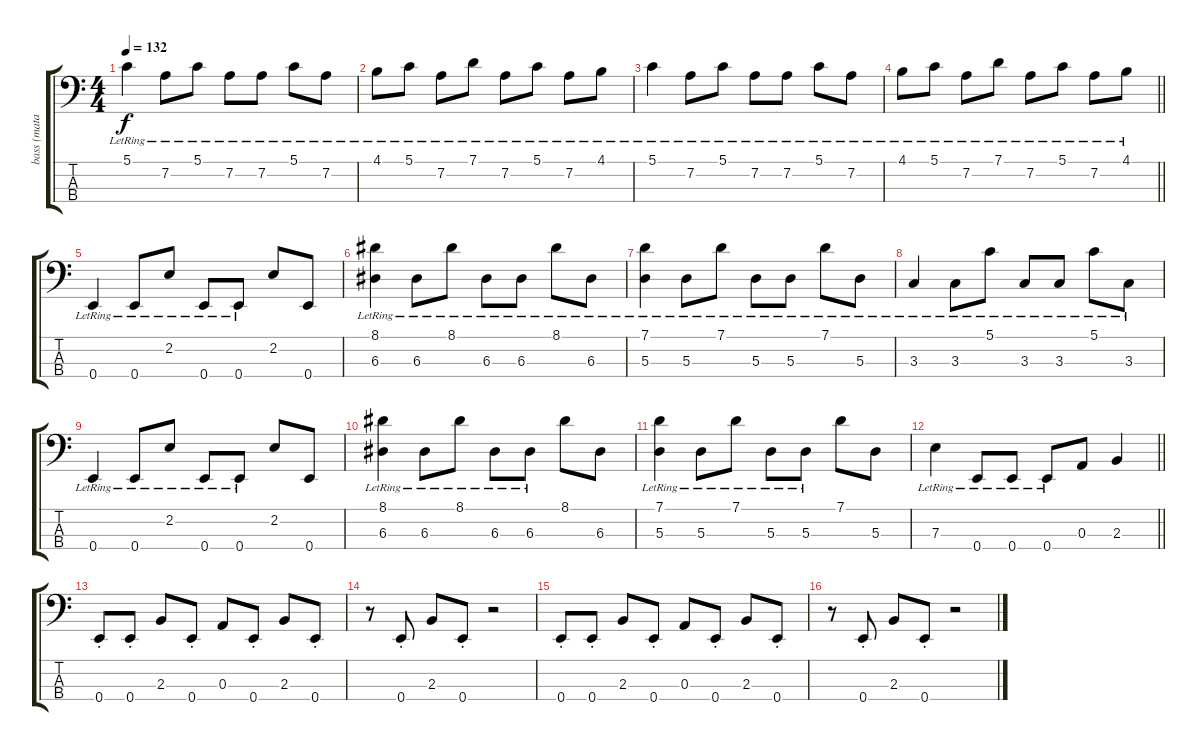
\track ("bass (matatabi)" "bass (mata") {instrument electricbasspick}
\staff {score tabs}
\tuning (G2 D2 A1 E1) {hide}
\ts (4 4)
\tempo 132
\clef f4
\ks c
5.1{lr}.4{dy f} 7.2{lr}.8 5.1{lr}.8 7.2{lr}.8 7.2{lr}.8 5.1{lr}.8 7.2{lr}.8 |
4.1{lr}.8 5.1{lr}.8 7.2{lr}.8 7.1{lr}.8 7.2{lr}.8 5.1{lr}.8 7.2{lr}.8 4.1{lr}.8 |
5.1{lr}.4 7.2{lr}.8 5.1{lr}.8 7.2{lr}.8 7.2{lr}.8 5.1{lr}.8 7.2{lr}.8 |
\barLineRight lightlight
4.1{lr}.8 5.1{lr}.8 7.2{lr}.8 7.1{lr}.8 7.2{lr}.8 5.1{lr}.8 7.2{lr}.8 4.1{lr}.8 |
\section ("" "")
0.4{lr}.4 0.4{lr}.8 2.2{lr}.8 0.4{lr}.8 0.4{lr}.8 2.2.8 0.4.8 |
(8.1{lr} 6.3{lr}).4 6.3{lr}.8 8.1{lr}.8 6.3{lr}.8 6.3{lr}.8 8.1{lr}.8 6.3{lr}.8 |
(7.1{lr} 5.3{lr}).4 5.3{lr}.8 7.1{lr}.8 5.3{lr}.8 5.3{lr}.8 7.1{lr}.8 5.3{lr}.8 |
3.3{lr}.4 3.3{lr}.8 5.1{lr}.8 3.3{lr}.8 3.3{lr}.8 5.1{lr}.8 3.3{lr}.8 |
0.4{lr}.4 0.4{lr}.8 2.2{lr}.8 0.4{lr}.8 0.4{lr}.8 2.2.8 0.4.8 |
(8.1{lr} 6.3{lr}).4 6.3{lr}.8 8.1{lr}.8 6.3{lr}.8 6.3{lr}.8 8.1.8 6.3.8 |
(7.1{lr} 5.3{lr}).4 5.3{lr}.8 7.1{lr}.8 5.3{lr}.8 5.3{lr}.8 7.1.8 5.3.8 |
\barLineRight lightlight
7.3{lr}.4 0.4{lr}.8 0.4{lr}.8 0.4{lr}.8 0.3.8 2.3.4 |
\section ("" "")
0.4{st}.8 0.4{st}.8 2.3.8 0.4{st}.8 0.3.8 0.4{st}.8 2.3.8 0.4{st}.8 |
r.8 0.4{st}.8 2.3.8 0.4{st}.8 r.2 |
0.4{st}.8 0.4{st}.8 2.3.8 0.4{st}.8 0.3.8 0.4{st}.8 2.3.8 0.4{st}.8 |
r.8 0.4{st}.8 2.3.8 0.4{st}.8 r.2
